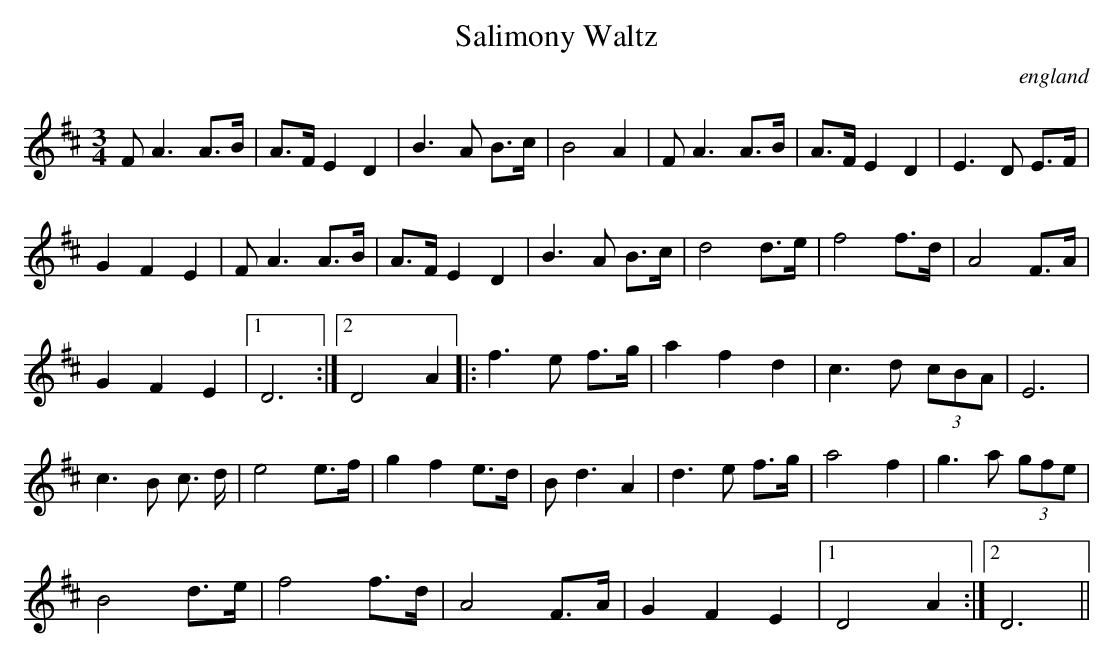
X:1
T:Salimony Waltz
O:england
M:3/4
L:1/8
K:D
FA3 A>B | A>F E2 D2 | B3A B>c | B4 A2 | FA3 A>B | A>F E2 D2 | E3 D E>F |
G2 F2 E2 | FA3 A>B | A>F E2 D2 | B3A B>c | d4 d>e | f4 f>d | A4 F>A |
G2 F2 E2 |1 D6 :|2 D4 A2 |: f3e f>g | a2 f2 d2 | c3d (3cBA | E6 |
c3B c> d | e4 e>f | g2 f2 e>d | Bd3 A2 | d3e f>g | a4 f2 | g3a (3gfe |
B4 d>e | f4 f>d | A4 F>A | G2 F2 E2 |1 D4 A2 :|2 D6 ||
